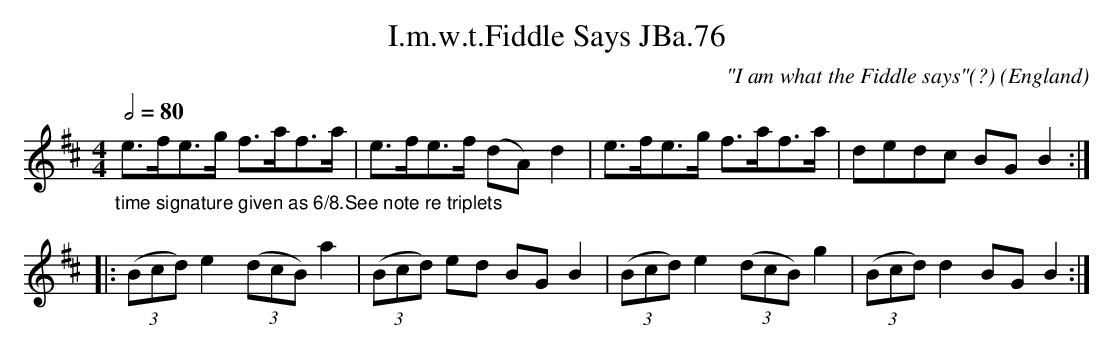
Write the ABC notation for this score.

X:1
T:I.m.w.t.Fiddle Says JBa.76
C:"I am what the Fiddle says"(?)
L:1/8
M:4/4
O:England
Q:1/2=80
K:D maj
"_time signature given as 6/8.See note re triplets"
e>fe>g f>af>a | e>fe>f (dA) d2 | e>fe>g f>af>a |\
dedc BG B2 :|!
|:(3(Bcd) e2 (3(dcB) a2 | (3(Bcd) ed BG B2 |\
(3(Bcd) e2 (3(dcB) g2 |(3(Bcd) d2 BG B2 :|
